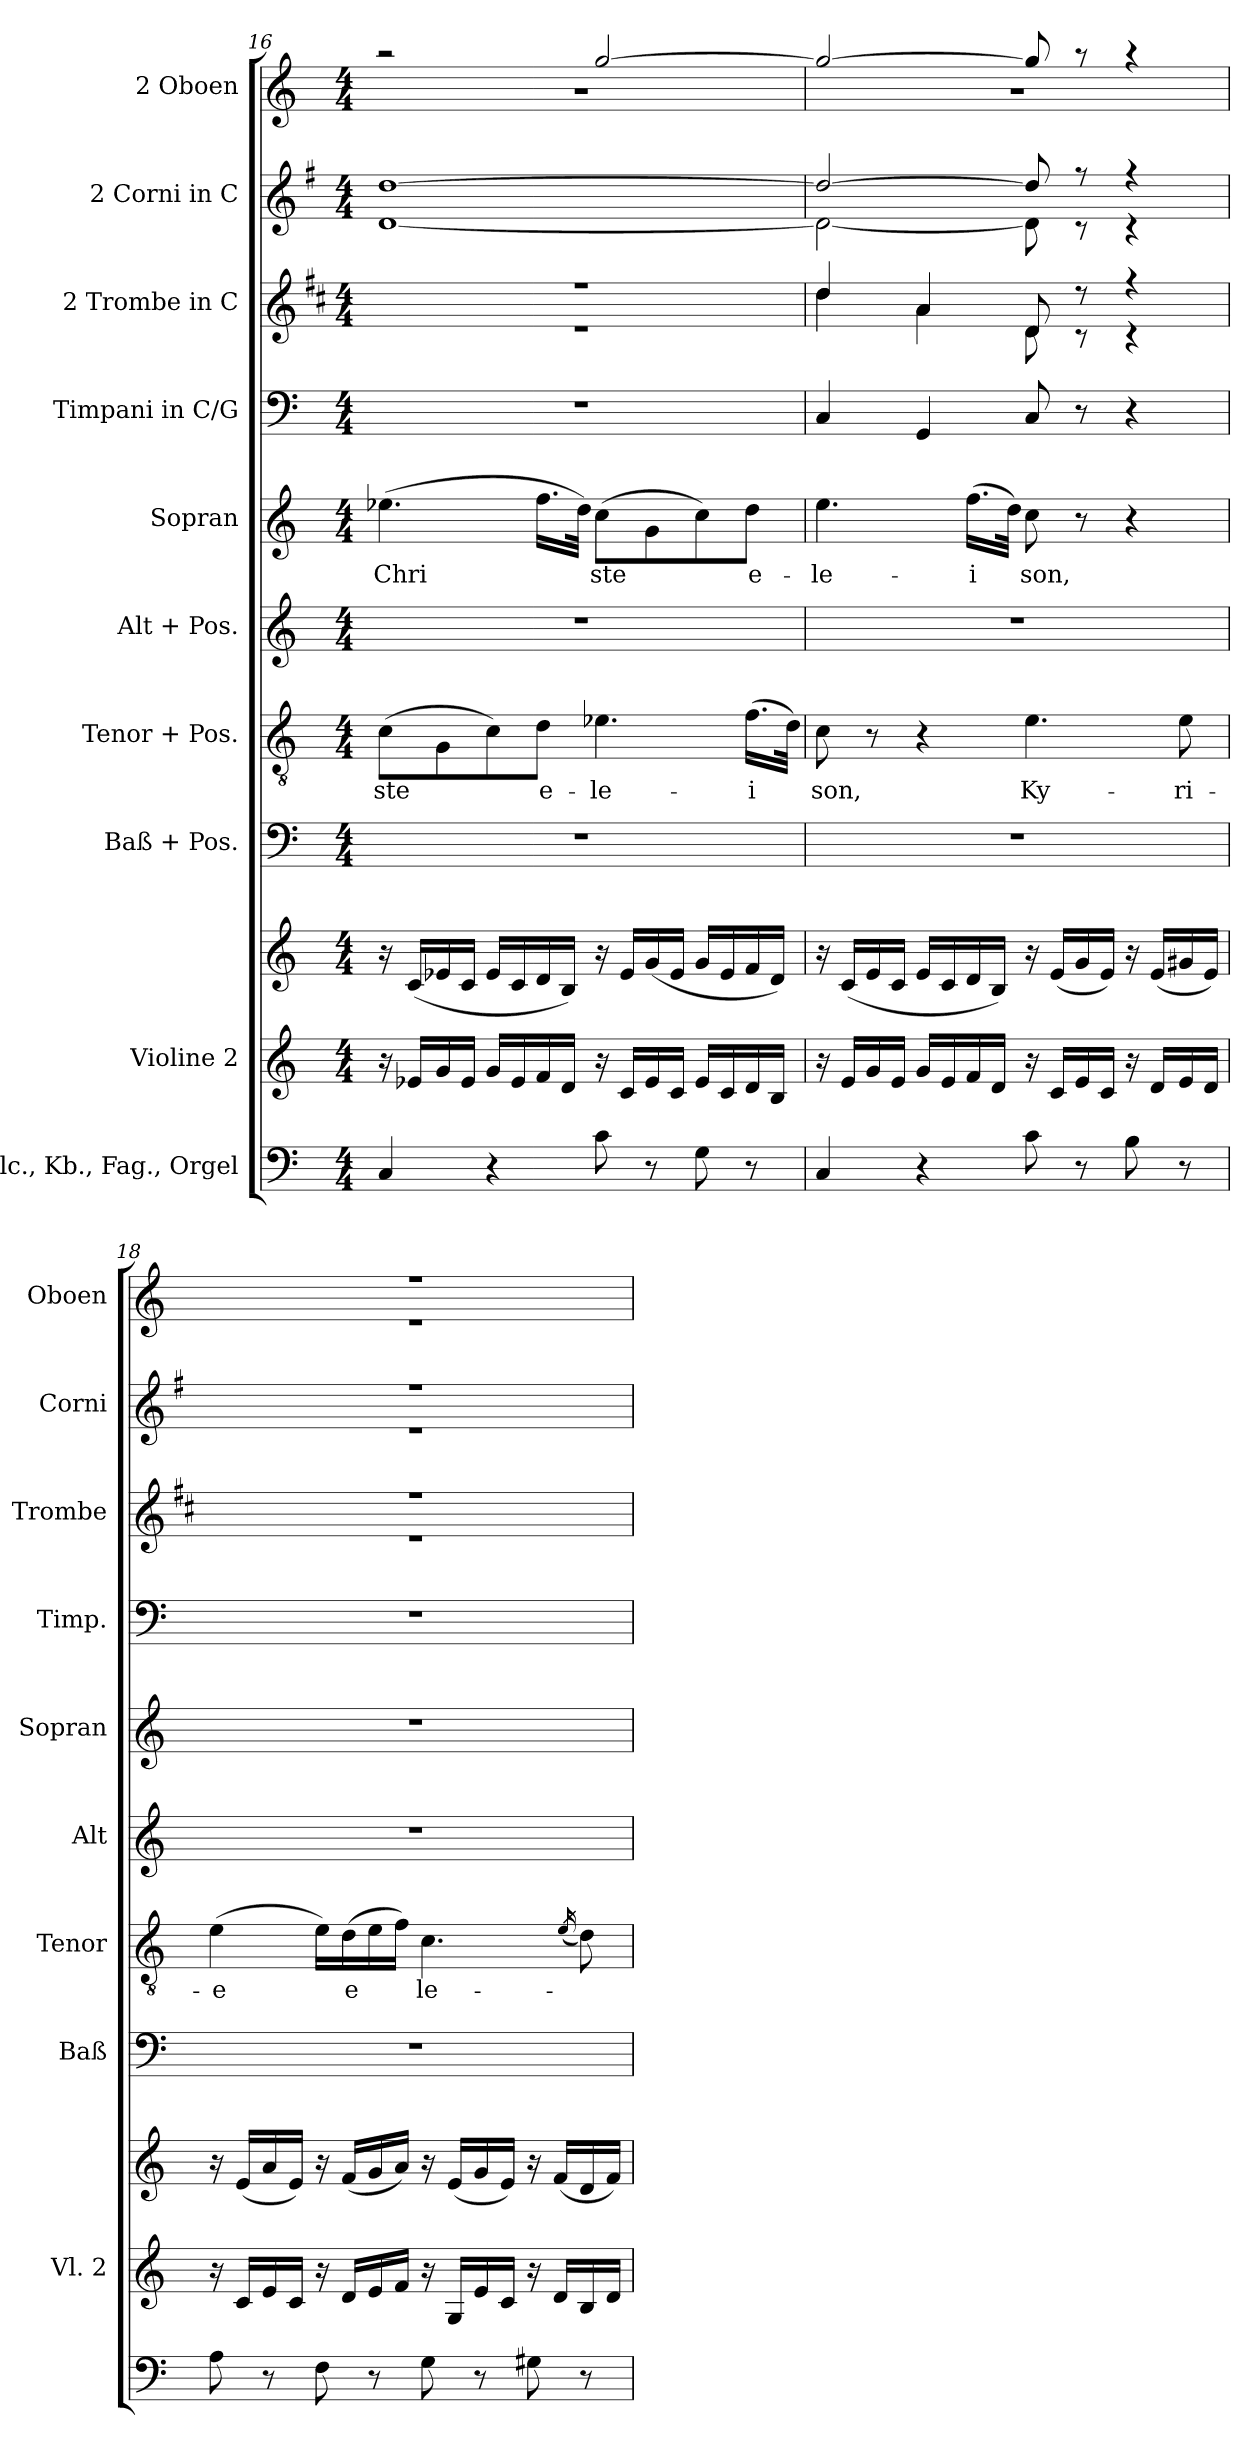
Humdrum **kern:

**kern	**kern	**kern	**kern	**kern	**text	**kern	**kern	**text	**kern	**kern	**kern	**kern
*part10	*part9	*part9	*part8	*part7	*part7	*part6	*part5	*part5	*part4	*part3	*part2	*part1
*staff11	*staff10	*staff9	*staff8	*staff7	*staff7	*staff6	*staff5	*staff5	*staff4	*staff3	*staff2	*staff1
*I"Vlc., Kb., Fag., Orgel	*I"Violine 2	*	*I"Baß + Pos.	*I"Tenor + Pos.	*	*I"Alt + Pos.	*I"Sopran	*	*I"Timpani in C/G	*I"2 Trombe in C	*I"2 Corni in C	*I"2 Oboen
*	*I'Vl. 2	*	*I'Baß	*I'Tenor	*	*I'Alt	*I'Sopran	*	*I'Timp.	*I'Trombe	*I'Corni	*I'Oboen
!!LO:PB:g=z
*clefF4	*clefG2	*clefG2	*clefF4	*clefGv2	*	*clefG2	*clefG2	*	*clefF4	*clefG2	*clefG2	*clefG2
*	*	*	*	*	*	*	*	*	*ITrd7c12	*ITrd1c2	*ITrd4c7	*
*k[]	*k[]	*k[]	*k[]	*k[]	*	*k[]	*k[]	*	*k[]	*k[]	*k[]	*k[]
*M4/4	*M4/4	*M4/4	*M4/4	*M4/4	*	*M4/4	*M4/4	*	*M4/4	*M4/4	*M4/4	*M4/4
=16	=16	=16	=16	=16	=16	=16	=16	=16	=16	=16	=16	=16
!	!	!	!	!	!LO:LY:b	!	!	!LO:LY:b	!	!	!	!
*	*	*	*	*	*	*	*	*	*	*^	*^	*^
4C/	16r	16r	1r	(>8c\L	-ste	1r	(>4.ee-X\	Chri	1r	1r	1r	[1g	[1G	2r	1r
.	16e-X/LL	(<16c/LL	.	.	.	.	.	.	.	.	.	.	.	.	.
.	16g/	16e-X/	.	8G\	.	.	.	.	.	.	.	.	.	.	.
.	16e-/JJ	16c/JJ	.	.	.	.	.	.	.	.	.	.	.	.	.
4r	16g/LL	16e-/LL	.	8c\)	.	.	.	.	.	.	.	.	.	.	.
.	16e-/	16c/	.	.	.	.	.	.	.	.	.	.	.	.	.
!	!	!	!	!	!LO:LY:b	!	!	!	!	!	!	!	!	!	!
.	16f/	16d/	.	8d\J	e-	.	16.ff\LL	.	.	.	.	.	.	.	.
.	16d/JJ	16B/JJ)	.	.	.	.	.	.	.	.	.	.	.	.	.
.	.	.	.	.	.	.	32dd\JJk)	.	.	.	.	.	.	.	.
!	!	!	!	!	!LO:LY:b	!	!	!LO:LY:b	!	!	!	!	!	!	!
8c\	16r	16r	.	4.e-X\	le-	.	(>8cc\L	ste	.	.	.	.	.	[2gg/	.
.	16c/LL	16e-/LL	.	.	.	.	.	.	.	.	.	.	.	.	.
8r	16e-/	(<16g/	.	.	.	.	8g\	.	.	.	.	.	.	.	.
.	16c/JJ	16e-/JJ	.	.	.	.	.	.	.	.	.	.	.	.	.
8G\	16e-/LL	16g/LL	.	.	.	.	8cc\)	.	.	.	.	.	.	.	.
.	16c/	16e-/	.	.	.	.	.	.	.	.	.	.	.	.	.
!	!	!	!	!	!LO:LY:b	!	!	!LO:LY:b	!	!	!	!	!	!	!
8r	16d/	16f/	.	(>16.f\LL	i	.	8dd\J	e-	.	.	.	.	.	.	.
.	16B/JJ	16d/JJ)	.	.	.	.	.	.	.	.	.	.	.	.	.
.	.	.	.	32d\JJk)	.	.	.	.	.	.	.	.	.	.	.
=17	=17	=17	=17	=17	=17	=17	=17	=17	=17	=17	=17	=17	=17	=17	=17
!	!	!	!	!	!LO:LY:b	!	!	!LO:LY:b	!	!	!	!	!	!	!
4C/	16r	16r	1r	8c\	son,	1r	4.ee\	le-	4CC/	4cc/	4cc\	2g/_	2G\_	2gg/_	1r
.	16e/LL	(<16c/LL	.	.	.	.	.	.	.	.	.	.	.	.	.
.	16g/	16e/	.	8r	.	.	.	.	.	.	.	.	.	.	.
.	16e/JJ	16c/JJ	.	.	.	.	.	.	.	.	.	.	.	.	.
4r	16g/LL	16e/LL	.	4r	.	.	.	.	4GGG/	4g/	4g\	.	.	.	.
.	16e/	16c/	.	.	.	.	.	.	.	.	.	.	.	.	.
!	!	!	!	!	!	!	!	!LO:LY:b	!	!	!	!	!	!	!
.	16f/	16d/	.	.	.	.	(>16.ff\LL	i	.	.	.	.	.	.	.
.	16d/JJ	16B/JJ)	.	.	.	.	.	.	.	.	.	.	.	.	.
.	.	.	.	.	.	.	32dd\JJk)	.	.	.	.	.	.	.	.
!	!	!	!	!	!LO:LY:b	!	!	!LO:LY:b	!	!	!	!	!	!	!
8c\	16r	16r	.	4.e\	Ky-	.	8cc\	son,	8CC/	8c/	8c\	8g/]	8G\]	8gg/]	.
.	16c/LL	(<16e/LL	.	.	.	.	.	.	.	.	.	.	.	.	.
8r	16e/	16g/	.	.	.	.	8r	.	8r	8r	8r	8r	8r	8r	.
.	16c/JJ	16e/JJ)	.	.	.	.	.	.	.	.	.	.	.	.	.
8B\	16r	16r	.	.	.	.	4r	.	4r	4r	4r	4r	4r	4r	.
.	16d/LL	(<16e/LL	.	.	.	.	.	.	.	.	.	.	.	.	.
!	!	!	!	!	!LO:LY:b	!	!	!	!	!	!	!	!	!	!
8r	16e/	16g#X/	.	8e\	ri-	.	.	.	.	.	.	.	.	.	.
.	16d/JJ	16e/JJ)	.	.	.	.	.	.	.	.	.	.	.	.	.
=18	=18	=18	=18	=18	=18	=18	=18	=18	=18	=18	=18	=18	=18	=18	=18
!	!	!	!	!	!LO:LY:b	!	!	!	!	!	!	!	!	!	!
8A\	16r	16r	1r	(>4e\	e	1r	1r	.	1r	1r	1r	1r	1r	1r	1r
.	16c/LL	(<16e/LL	.	.	.	.	.	.	.	.	.	.	.	.	.
8r	16e/	16a/	.	.	.	.	.	.	.	.	.	.	.	.	.
.	16c/JJ	16e/JJ)	.	.	.	.	.	.	.	.	.	.	.	.	.
8F\	16r	16r	.	16e\LL)	.	.	.	.	.	.	.	.	.	.	.
!	!	!	!	!	!LO:LY:b	!	!	!	!	!	!	!	!	!	!
.	16d/LL	(<16f/LL	.	(>16d\	e	.	.	.	.	.	.	.	.	.	.
8r	16e/	16g/	.	16e\	.	.	.	.	.	.	.	.	.	.	.
.	16f/JJ	16a/JJ)	.	16f\JJ)	.	.	.	.	.	.	.	.	.	.	.
!	!	!	!	!	!LO:LY:b	!	!	!	!	!	!	!	!	!	!
8G\	16r	16r	.	4.c\	le-	.	.	.	.	.	.	.	.	.	.
.	16G/LL	(<16e/LL	.	.	.	.	.	.	.	.	.	.	.	.	.
8r	16e/	16g/	.	.	.	.	.	.	.	.	.	.	.	.	.
.	16c/JJ	16e/JJ)	.	.	.	.	.	.	.	.	.	.	.	.	.
8G#X\	16r	16r	.	.	.	.	.	.	.	.	.	.	.	.	.
.	16d/LL	(<16f/LL	.	.	.	.	.	.	.	.	.	.	.	.	.
.	.	.	.	(<16qe/	.	.	.	.	.	.	.	.	.	.	.
8r	16B/	16d/	.	8d\)	.	.	.	.	.	.	.	.	.	.	.
.	16d/JJ	16f/JJ)	.	.	.	.	.	.	.	.	.	.	.	.	.
*	*	*	*	*	*	*	*	*	*	*v	*v	*	*	*v	*v
*	*	*	*	*	*	*	*	*	*	*	*v	*v	*
=	=	=	=	=	=	=	=	=	=	=	=	=
*-	*-	*-	*-	*-	*-	*-	*-	*-	*-	*-	*-	*-
